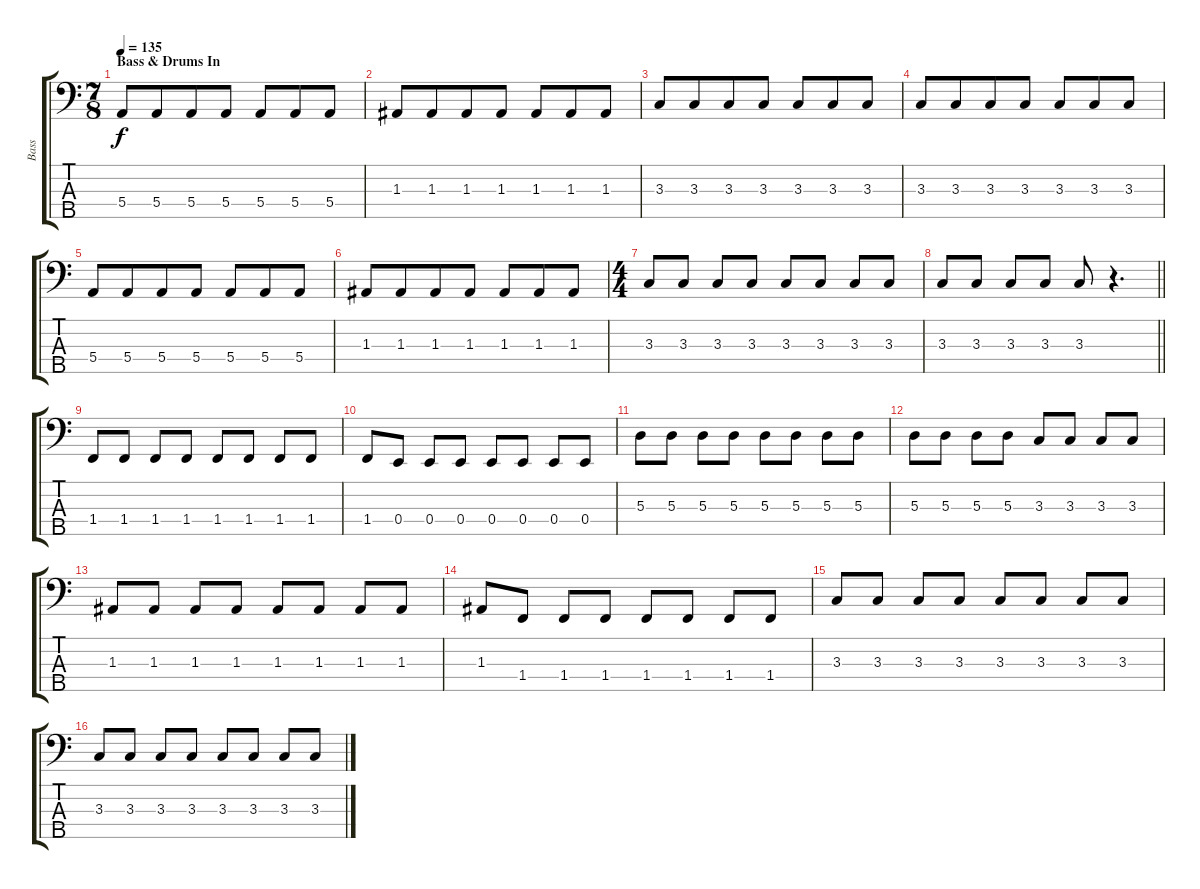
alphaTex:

\track ("Bass" "Bass") {instrument electricbassfinger}
\staff {score tabs}
\tuning (G2 D2 A1 E1 B0) {hide}
\ts (7 8)
\section ("" "Bass & Drums In")
\tempo 135
\clef f4
\ks c
5.4.8{dy f} 5.4.8 5.4.8 5.4.8 5.4.8 5.4.8 5.4.8 |
1.3.8 1.3.8 1.3.8 1.3.8 1.3.8 1.3.8 1.3.8 |
3.3.8 3.3.8 3.3.8 3.3.8 3.3.8 3.3.8 3.3.8 |
3.3.8 3.3.8 3.3.8 3.3.8 3.3.8 3.3.8 3.3.8 |
5.4.8 5.4.8 5.4.8 5.4.8 5.4.8 5.4.8 5.4.8 |
1.3.8 1.3.8 1.3.8 1.3.8 1.3.8 1.3.8 1.3.8 |
\ts (4 4)
3.3.8 3.3.8 3.3.8 3.3.8 3.3.8 3.3.8 3.3.8 3.3.8 |
\barLineRight lightlight
3.3.8 3.3.8 3.3.8 3.3.8 3.3.8 r.4{d} |
\section ("" "")
1.4.8 1.4.8 1.4.8 1.4.8 1.4.8 1.4.8 1.4.8 1.4.8 |
1.4.8 0.4.8 0.4.8 0.4.8 0.4.8 0.4.8 0.4.8 0.4.8 |
5.3.8 5.3.8 5.3.8 5.3.8 5.3.8 5.3.8 5.3.8 5.3.8 |
5.3.8 5.3.8 5.3.8 5.3.8 3.3.8 3.3.8 3.3.8 3.3.8 |
1.3.8 1.3.8 1.3.8 1.3.8 1.3.8 1.3.8 1.3.8 1.3.8 |
1.3.8 1.4.8 1.4.8 1.4.8 1.4.8 1.4.8 1.4.8 1.4.8 |
3.3.8 3.3.8 3.3.8 3.3.8 3.3.8 3.3.8 3.3.8 3.3.8 |
3.3.8 3.3.8 3.3.8 3.3.8 3.3.8 3.3.8 3.3.8 3.3.8
